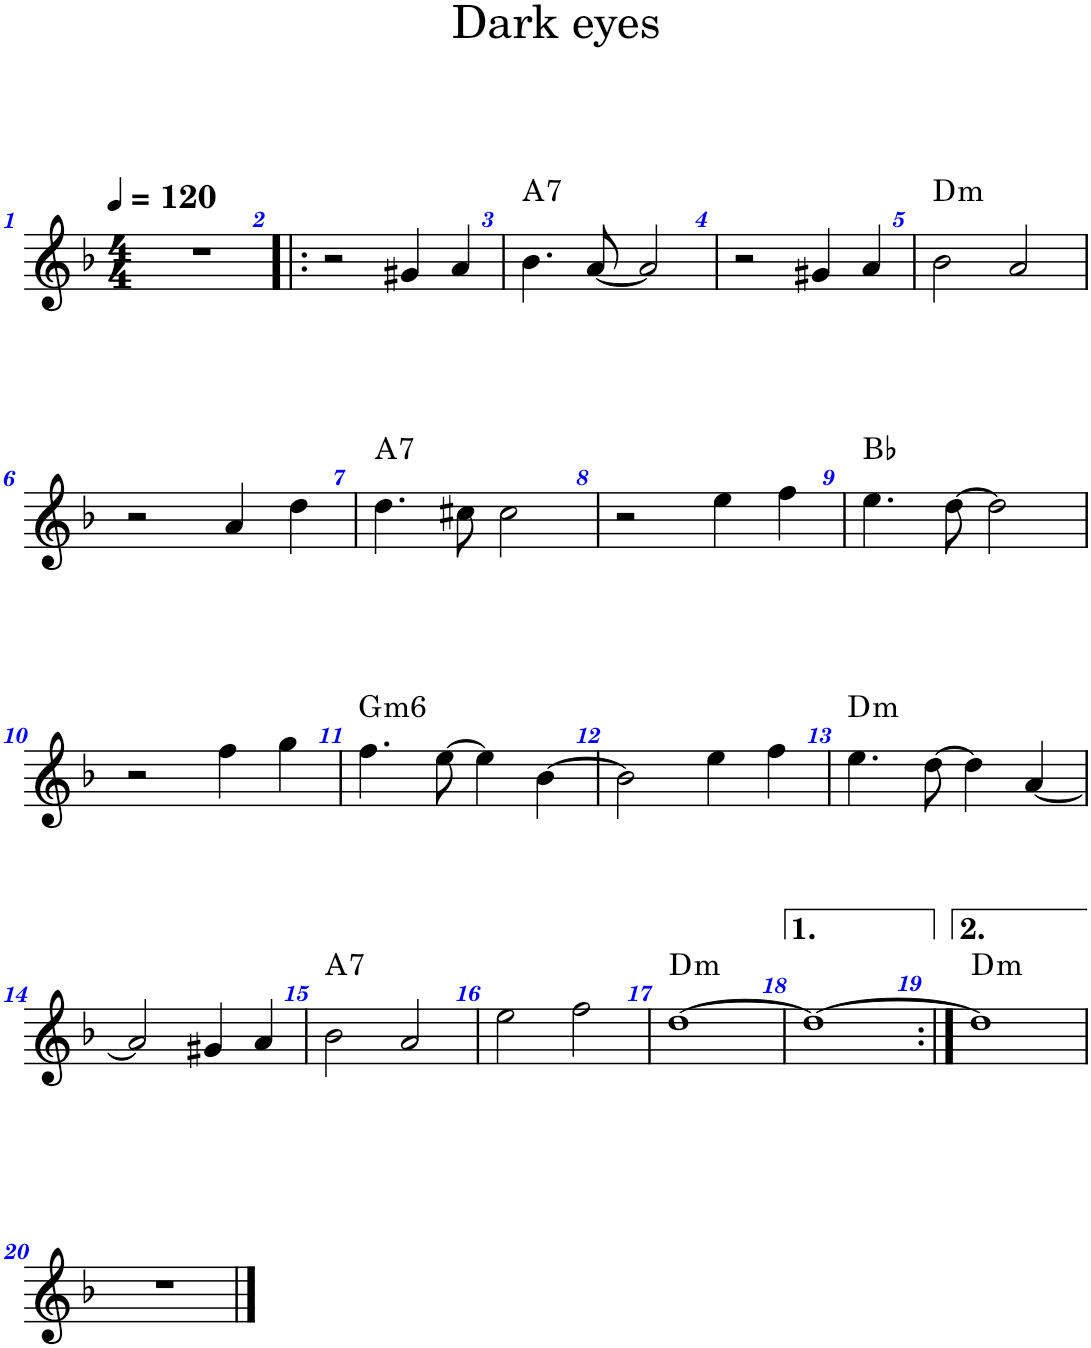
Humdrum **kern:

**kern	**harte
*part1	*part1
*staff1	*
*I"Chitarra	*
*clefG2	*
*Trd7c12	*
*k[b-]	*
*M4/4	*
*MM120	*
=1	=1
1r	.
=2!|:	=2!|:
2r	.
4g#X/	.
4a/	.
=3	=3
!	!LO:H:kt=7
4.b-\	A:7
[8a/	.
2a/]	.
=4	=4
2r	.
4g#X/	.
4a/	.
=5	=5
!	!LO:H:kt=m
2b-\	D:min
2a/	.
!!LO:LB:g=z
=6	=6
2r	.
4a/	.
4dd\	.
=7	=7
!	!LO:H:kt=7
4.dd\	A:7
8cc#X\	.
2cc#\	.
=8	=8
2r	.
4ee\	.
4ff\	.
=9	=9
4.ee\	Bb:maj
[>8dd\	.
2dd\]	.
!!LO:LB:g=z
=10	=10
2r	.
4ff\	.
4gg\	.
=11	=11
!	!LO:H:kt=m6
4.ff\	G:min6
[>8ee\	.
4ee\]	.
[>4b-\	.
=12	=12
2b-\]	.
4ee\	.
4ff\	.
=13	=13
!	!LO:H:kt=m
4.ee\	D:min
[8dd\	.
4dd\]	.
[4a/	.
!!LO:LB:g=z
=14	=14
2a/]	.
4g#X/	.
4a/	.
=15	=15
!	!LO:H:kt=7
2b-\	A:7
2a/	.
=16	=16
2ee\	.
2ff\	.
=17	=17
!	!LO:H:kt=m
[1dd	D:min
=18	=18
1dd_	.
=19:|!	=19:|!
!	!LO:H:kt=m
1dd]	D:min
!!LO:LB:g=z
=20	=20
1r	.
==	==
*-	*-
